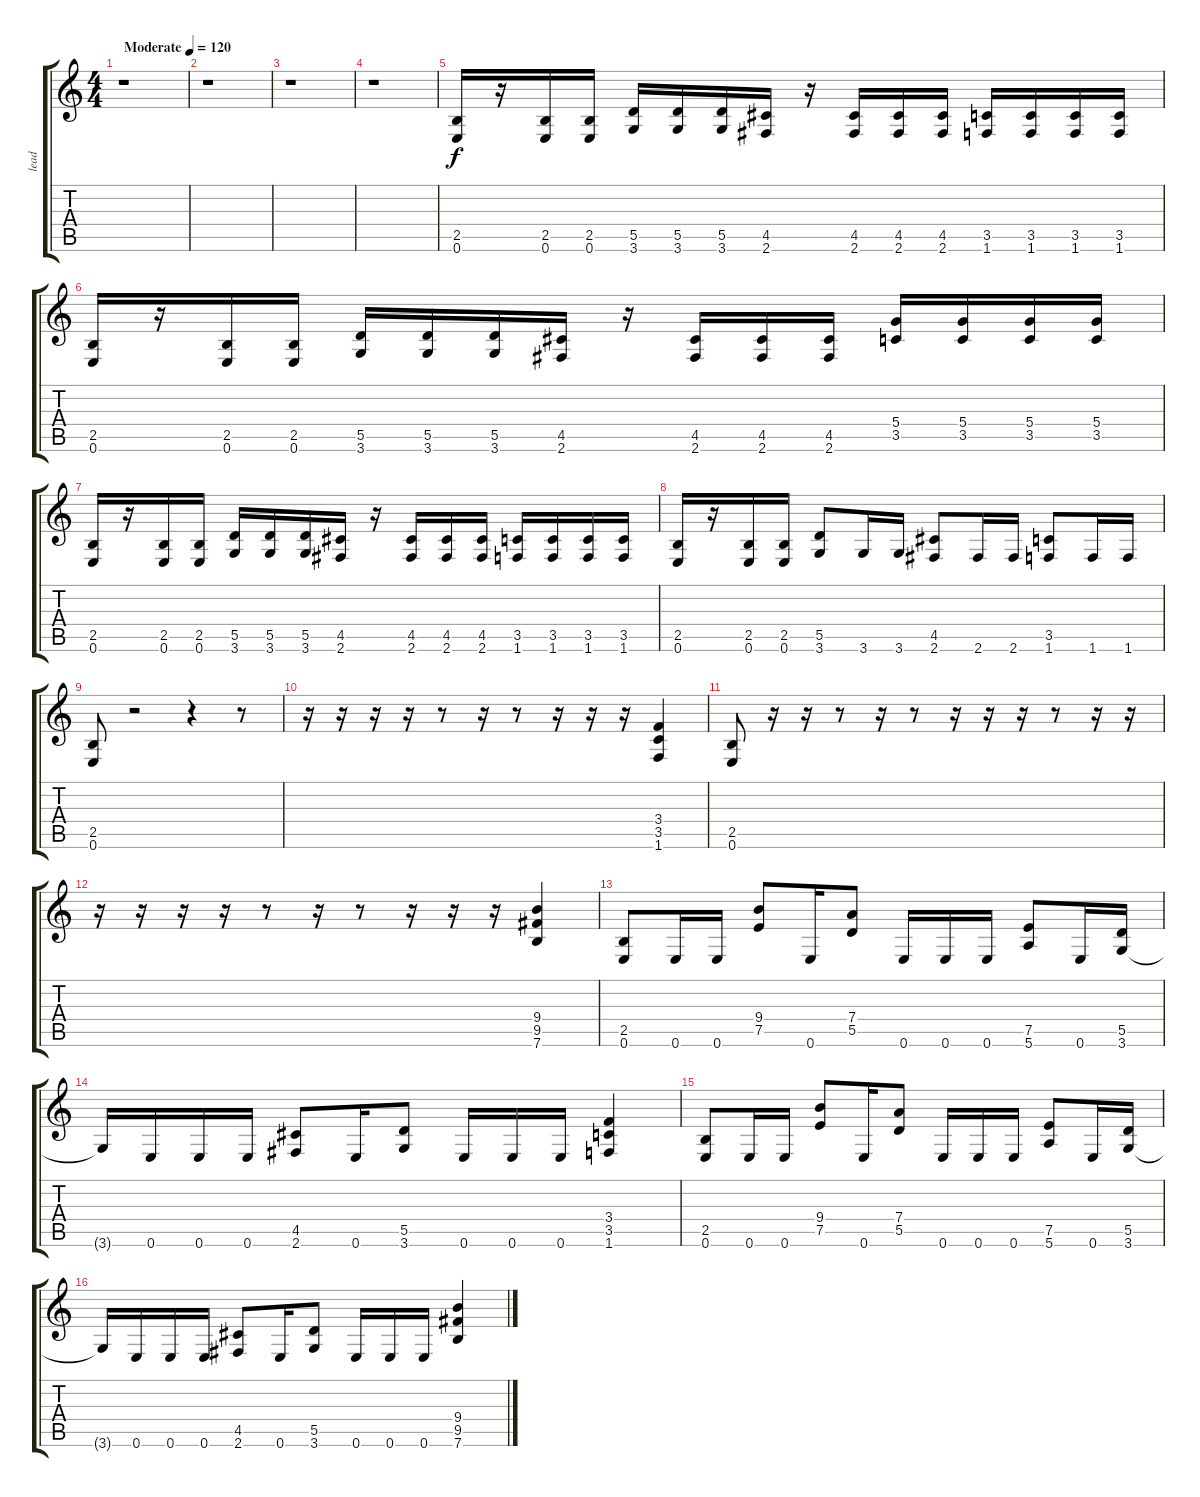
\track ("lead" "lead") {instrument distortionguitar}
\staff {score tabs}
\tuning (E4 B3 G3 D3 A2 E2) {hide}
\ts (4 4)
\tempo (120 "Moderate")
\clef g2
\ks c
r.1{dy f instrument distortionguitar} |
r.1 |
r.1 |
r.1 |
(2.5 0.6).16 r.16 (2.5 0.6).16 (2.5 0.6).16 (5.5 3.6).16 (5.5 3.6).16 (5.5 3.6).16 (4.5 2.6).16 r.16 (4.5 2.6).16 (4.5 2.6).16 (4.5 2.6).16 (3.5 1.6).16 (3.5 1.6).16 (3.5 1.6).16 (3.5 1.6).16 |
(2.5 0.6).16 r.16 (2.5 0.6).16 (2.5 0.6).16 (5.5 3.6).16 (5.5 3.6).16 (5.5 3.6).16 (4.5 2.6).16 r.16 (4.5 2.6).16 (4.5 2.6).16 (4.5 2.6).16 (5.4 3.5).16 (5.4 3.5).16 (5.4 3.5).16 (5.4 3.5).16 |
(2.5 0.6).16 r.16 (2.5 0.6).16 (2.5 0.6).16 (5.5 3.6).16 (5.5 3.6).16 (5.5 3.6).16 (4.5 2.6).16 r.16 (4.5 2.6).16 (4.5 2.6).16 (4.5 2.6).16 (3.5 1.6).16 (3.5 1.6).16 (3.5 1.6).16 (3.5 1.6).16 |
(2.5 0.6).16 r.16 (2.5 0.6).16 (2.5 0.6).16 (5.5 3.6).8 3.6.16 3.6.16 (4.5 2.6).8 2.6.16 2.6.16 (3.5 1.6).8 1.6.16 1.6.16 |
(2.5 0.6).8 r.2 r.4 r.8 |
r.16 r.16 r.16 r.16 r.8 r.16 r.8 r.16 r.16 r.16 (3.4 3.5 1.6).4 |
(2.5 0.6).8 r.16 r.16 r.8 r.16 r.8 r.16 r.16 r.16 r.8 r.16 r.16 |
r.16 r.16 r.16 r.16 r.8 r.16 r.8 r.16 r.16 r.16 (9.4 9.5 7.6).4 |
(2.5 0.6).8 0.6.16 0.6.16 (9.4 7.5).8 0.6.16 (7.4 5.5).8 0.6.16 0.6.16 0.6.16 (7.5 5.6).8 0.6.16 (5.5 3.6).16 |
3.6{t}.16 0.6.16 0.6.16 0.6.16 (4.5 2.6).8 0.6.16 (5.5 3.6).8 0.6.16 0.6.16 0.6.16 (3.4 3.5 1.6).4 |
(2.5 0.6).8 0.6.16 0.6.16 (9.4 7.5).8 0.6.16 (7.4 5.5).8 0.6.16 0.6.16 0.6.16 (7.5 5.6).8 0.6.16 (5.5 3.6).16 |
3.6{t}.16 0.6.16 0.6.16 0.6.16 (4.5 2.6).8 0.6.16 (5.5 3.6).8 0.6.16 0.6.16 0.6.16 (9.4 9.5 7.6).4
